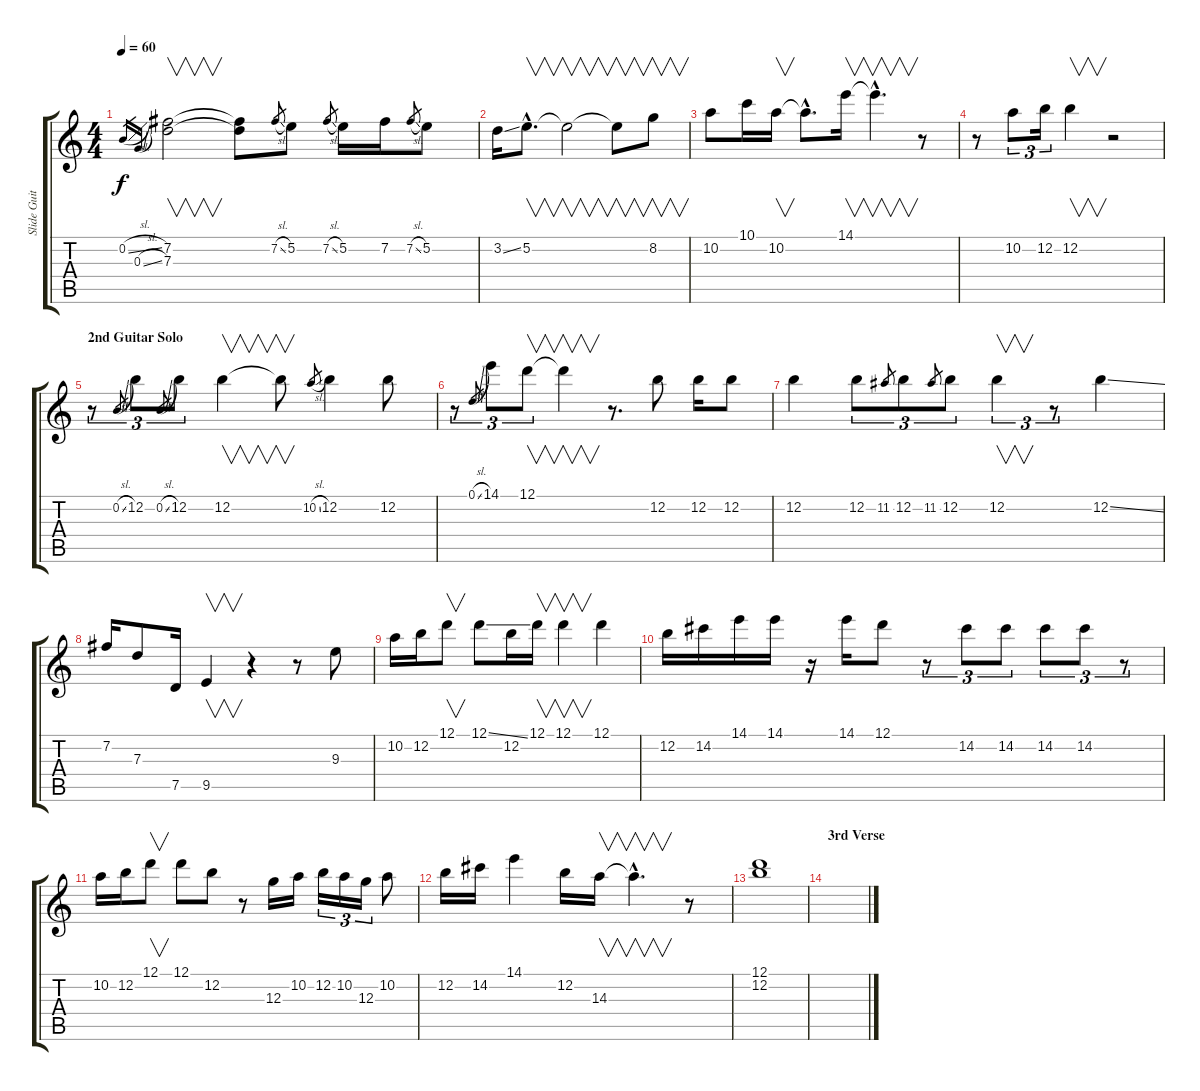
\track ("Slide Guitar in Open G" "Slide Guit") {instrument electricguitarjazz}
\staff {score tabs}
\tuning (D4 B3 G3 D3 G2 D2) {hide}
\ts (4 4)
\tempo 60
\clef g2
\ks c
0.2{sl}.16{gr dy f} 0.3{sl}.16{gr} (7.2 7.3).2{v} (7.2{t} 7.3{t}).8 7.2{sl}.8{gr} 5.2.8 7.2{sl}.8{gr} 5.2.16 7.2.16 7.2{sl}.8{gr} 5.2.8 |
3.2{ss}.16 5.2{hac}.8{v d} 5.2{t}.2{v} 5.2{t}.8{v} 8.2.8{v} |
10.2.8 10.1.16 10.2.16{v} 10.2{hac t}.8{d} 14.1.16{v} 14.1{hac t}.4{v d} r.8 |
r.8 10.2.8{tu (3 2)} 12.2.16{tu (3 2)} 12.2.4{v} r.2 |
\section ("" "2nd Guitar Solo")
r.8{tu (3 2)} 0.2{sl}.8{gr} 12.2.8{tu (3 2)} 0.2{sl}.8{gr} 12.2.8{tu (3 2)} 12.2.4{v} 12.2{t}.8{v} 10.2{sl}.8{gr} 12.2.4 12.2.8 |
r.8{tu (3 2)} 0.1{sl}.8{gr} 14.1.8{tu (3 2)} 12.1.8{v tu (3 2)} 12.1{t}.4{v} r.8{d} 12.2.8 12.2.16 12.2.8 |
12.2.4 12.2.8{tu (3 2)} 11.2.8{gr} 12.2.8{tu (3 2)} 11.2.8{gr} 12.2.8{tu (3 2)} 12.2.4{v tu (3 2)} r.8{tu (3 2)} 12.2{ss}.4 |
7.2.16 7.3.8 7.5.16 9.5.4{v} r.4 r.8 9.3.8 |
10.2.16 12.2.16 12.1.8{v} 12.1{ss}.8 12.2.16 12.1.16{v} 12.1.4{v} 12.1.4 |
12.2.16 14.2.16 14.1.16 14.1.16 r.16 14.1.16 12.1.8 r.8{tu (3 2)} 14.2.8{tu (3 2)} 14.2.8{tu (3 2)} 14.2.8{tu (3 2)} 14.2.8{tu (3 2)} r.8{tu (3 2)} |
10.2.16 12.2.16 12.1.8{v} 12.1.8 12.2.8 r.8 12.3.16 10.2.16 12.2.16{tu (3 2)} 10.2.16{tu (3 2)} 12.3.16{tu (3 2)} 10.2.8 |
12.2.16 14.2.16 14.1.4 12.2.16 14.3.16{v} 14.3{hac t}.4{v d} r.8 |
(12.1 12.2).1 |
\section ("" "3rd Verse")
